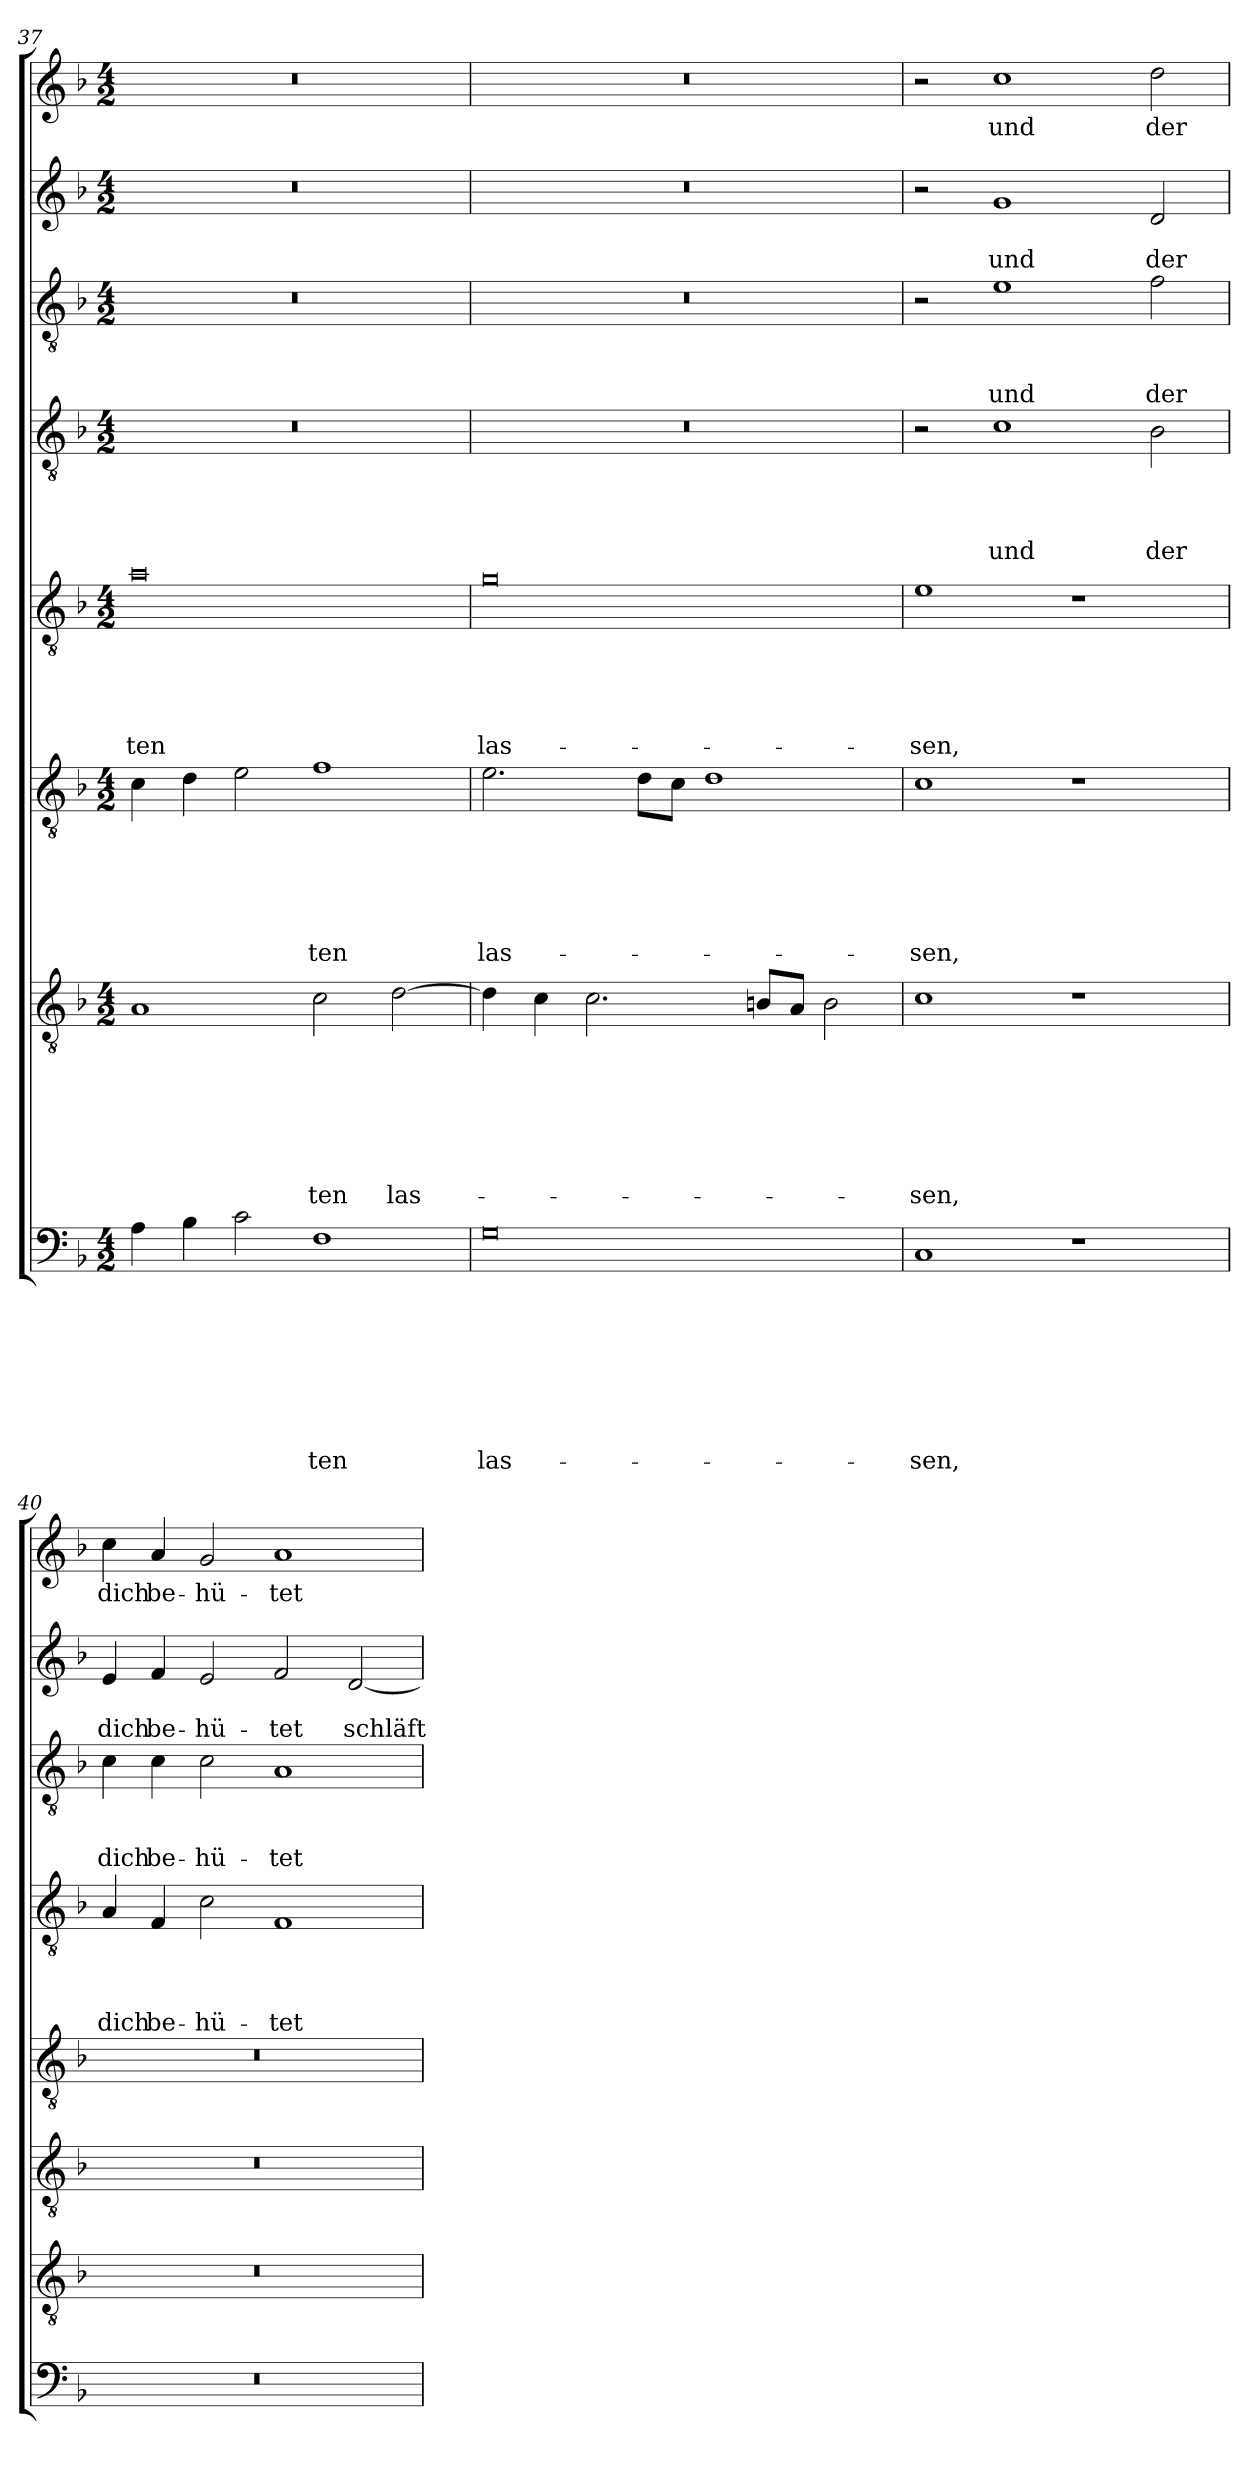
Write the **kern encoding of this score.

**kern	**text	**text	**text	**text	**text	**text	**text	**text	**kern	**text	**text	**text	**text	**text	**text	**text	**kern	**text	**text	**text	**text	**text	**text	**kern	**text	**text	**text	**text	**text	**kern	**text	**text	**text	**text	**kern	**text	**text	**text	**kern	**text	**text	**kern	**text
*part8	*part8	*part8	*part8	*part8	*part8	*part8	*part8	*part8	*part7	*part7	*part7	*part7	*part7	*part7	*part7	*part7	*part6	*part6	*part6	*part6	*part6	*part6	*part6	*part5	*part5	*part5	*part5	*part5	*part5	*part4	*part4	*part4	*part4	*part4	*part3	*part3	*part3	*part3	*part2	*part2	*part2	*part1	*part1
*staff8	*staff8	*staff8	*staff8	*staff8	*staff8	*staff8	*staff8	*staff8	*staff7	*staff7	*staff7	*staff7	*staff7	*staff7	*staff7	*staff7	*staff6	*staff6	*staff6	*staff6	*staff6	*staff6	*staff6	*staff5	*staff5	*staff5	*staff5	*staff5	*staff5	*staff4	*staff4	*staff4	*staff4	*staff4	*staff3	*staff3	*staff3	*staff3	*staff2	*staff2	*staff2	*staff1	*staff1
*clefF4	*	*	*	*	*	*	*	*	*clefGv2	*	*	*	*	*	*	*	*clefGv2	*	*	*	*	*	*	*clefGv2	*	*	*	*	*	*clefGv2	*	*	*	*	*clefGv2	*	*	*	*clefG2	*	*	*clefG2	*
*k[b-]	*	*	*	*	*	*	*	*	*k[b-]	*	*	*	*	*	*	*	*k[b-]	*	*	*	*	*	*	*k[b-]	*	*	*	*	*	*k[b-]	*	*	*	*	*k[b-]	*	*	*	*k[b-]	*	*	*k[b-]	*
*d:	*	*	*	*	*	*	*	*	*d:	*	*	*	*	*	*	*	*d:	*	*	*	*	*	*	*d:	*	*	*	*	*	*d:	*	*	*	*	*d:	*	*	*	*d:	*	*	*d:	*
*M4/2	*	*	*	*	*	*	*	*	*M4/2	*	*	*	*	*	*	*	*M4/2	*	*	*	*	*	*	*M4/2	*	*	*	*	*	*M4/2	*	*	*	*	*M4/2	*	*	*	*M4/2	*	*	*M4/2	*
=37	=37	=37	=37	=37	=37	=37	=37	=37	=37	=37	=37	=37	=37	=37	=37	=37	=37	=37	=37	=37	=37	=37	=37	=37	=37	=37	=37	=37	=37	=37	=37	=37	=37	=37	=37	=37	=37	=37	=37	=37	=37	=37	=37
4A\	.	.	.	.	.	.	.	.	1A	.	.	.	.	.	.	.	4c\	.	.	.	.	.	.	0a	.	.	.	.	-ten	0r	.	.	.	.	0r	.	.	.	0r	.	.	0r	.
4B-\	.	.	.	.	.	.	.	.	.	.	.	.	.	.	.	.	4d\	.	.	.	.	.	.	.	.	.	.	.	.	.	.	.	.	.	.	.	.	.	.	.	.	.	.
2c\	.	.	.	.	.	.	.	.	.	.	.	.	.	.	.	.	2e\	.	.	.	.	.	.	.	.	.	.	.	.	.	.	.	.	.	.	.	.	.	.	.	.	.	.
1F	.	.	.	.	.	.	.	-ten	2c\	.	.	.	.	.	.	-ten	1f	.	.	.	.	.	-ten	.	.	.	.	.	.	.	.	.	.	.	.	.	.	.	.	.	.	.	.
.	.	.	.	.	.	.	.	.	[2d\	.	.	.	.	.	.	las-	.	.	.	.	.	.	.	.	.	.	.	.	.	.	.	.	.	.	.	.	.	.	.	.	.	.	.
=38	=38	=38	=38	=38	=38	=38	=38	=38	=38	=38	=38	=38	=38	=38	=38	=38	=38	=38	=38	=38	=38	=38	=38	=38	=38	=38	=38	=38	=38	=38	=38	=38	=38	=38	=38	=38	=38	=38	=38	=38	=38	=38	=38
0G	.	.	.	.	.	.	.	las-	4d\]	.	.	.	.	.	.	.	2.e\	.	.	.	.	.	las-	0g	.	.	.	.	las-	0r	.	.	.	.	0r	.	.	.	0r	.	.	0r	.
.	.	.	.	.	.	.	.	.	4c\	.	.	.	.	.	.	.	.	.	.	.	.	.	.	.	.	.	.	.	.	.	.	.	.	.	.	.	.	.	.	.	.	.	.
.	.	.	.	.	.	.	.	.	2.c\	.	.	.	.	.	.	.	.	.	.	.	.	.	.	.	.	.	.	.	.	.	.	.	.	.	.	.	.	.	.	.	.	.	.
.	.	.	.	.	.	.	.	.	.	.	.	.	.	.	.	.	8d\L	.	.	.	.	.	.	.	.	.	.	.	.	.	.	.	.	.	.	.	.	.	.	.	.	.	.
.	.	.	.	.	.	.	.	.	.	.	.	.	.	.	.	.	8c\J	.	.	.	.	.	.	.	.	.	.	.	.	.	.	.	.	.	.	.	.	.	.	.	.	.	.
.	.	.	.	.	.	.	.	.	.	.	.	.	.	.	.	.	1d	.	.	.	.	.	.	.	.	.	.	.	.	.	.	.	.	.	.	.	.	.	.	.	.	.	.
.	.	.	.	.	.	.	.	.	8Bn/L	.	.	.	.	.	.	.	.	.	.	.	.	.	.	.	.	.	.	.	.	.	.	.	.	.	.	.	.	.	.	.	.	.	.
.	.	.	.	.	.	.	.	.	8A/J	.	.	.	.	.	.	.	.	.	.	.	.	.	.	.	.	.	.	.	.	.	.	.	.	.	.	.	.	.	.	.	.	.	.
.	.	.	.	.	.	.	.	.	2B\	.	.	.	.	.	.	.	.	.	.	.	.	.	.	.	.	.	.	.	.	.	.	.	.	.	.	.	.	.	.	.	.	.	.
!!LO:PB:g=z
=39	=39	=39	=39	=39	=39	=39	=39	=39	=39	=39	=39	=39	=39	=39	=39	=39	=39	=39	=39	=39	=39	=39	=39	=39	=39	=39	=39	=39	=39	=39	=39	=39	=39	=39	=39	=39	=39	=39	=39	=39	=39	=39	=39
1C	.	.	.	.	.	.	.	-sen,	1c	.	.	.	.	.	.	-sen,	1c	.	.	.	.	.	-sen,	1e	.	.	.	.	-sen,	2r	.	.	.	.	2r	.	.	.	2r	.	.	2r	.
.	.	.	.	.	.	.	.	.	.	.	.	.	.	.	.	.	.	.	.	.	.	.	.	.	.	.	.	.	.	1c	.	.	.	und	1e	.	.	und	1g	.	und	1cc	und
1r	.	.	.	.	.	.	.	.	1r	.	.	.	.	.	.	.	1r	.	.	.	.	.	.	1r	.	.	.	.	.	.	.	.	.	.	.	.	.	.	.	.	.	.	.
.	.	.	.	.	.	.	.	.	.	.	.	.	.	.	.	.	.	.	.	.	.	.	.	.	.	.	.	.	.	2B-\	.	.	.	der	2f\	.	.	der	2d/	.	der	2dd\	der
=40	=40	=40	=40	=40	=40	=40	=40	=40	=40	=40	=40	=40	=40	=40	=40	=40	=40	=40	=40	=40	=40	=40	=40	=40	=40	=40	=40	=40	=40	=40	=40	=40	=40	=40	=40	=40	=40	=40	=40	=40	=40	=40	=40
0r	.	.	.	.	.	.	.	.	0r	.	.	.	.	.	.	.	0r	.	.	.	.	.	.	0r	.	.	.	.	.	4A/	.	.	.	dich	4c\	.	.	dich	4e/	.	dich	4cc\	dich
.	.	.	.	.	.	.	.	.	.	.	.	.	.	.	.	.	.	.	.	.	.	.	.	.	.	.	.	.	.	4F/	.	.	.	be-	4c\	.	.	be-	4f/	.	be-	4a/	be-
.	.	.	.	.	.	.	.	.	.	.	.	.	.	.	.	.	.	.	.	.	.	.	.	.	.	.	.	.	.	2c\	.	.	.	-hü-	2c\	.	.	-hü-	2e/	.	-hü-	2g/	-hü-
.	.	.	.	.	.	.	.	.	.	.	.	.	.	.	.	.	.	.	.	.	.	.	.	.	.	.	.	.	.	1F	.	.	.	-tet	1A	.	.	-tet	2f/	.	-tet	1a	-tet
.	.	.	.	.	.	.	.	.	.	.	.	.	.	.	.	.	.	.	.	.	.	.	.	.	.	.	.	.	.	.	.	.	.	.	.	.	.	.	[2d/	.	schläft	.	.
=	=	=	=	=	=	=	=	=	=	=	=	=	=	=	=	=	=	=	=	=	=	=	=	=	=	=	=	=	=	=	=	=	=	=	=	=	=	=	=	=	=	=	=
*-	*-	*-	*-	*-	*-	*-	*-	*-	*-	*-	*-	*-	*-	*-	*-	*-	*-	*-	*-	*-	*-	*-	*-	*-	*-	*-	*-	*-	*-	*-	*-	*-	*-	*-	*-	*-	*-	*-	*-	*-	*-	*-	*-
